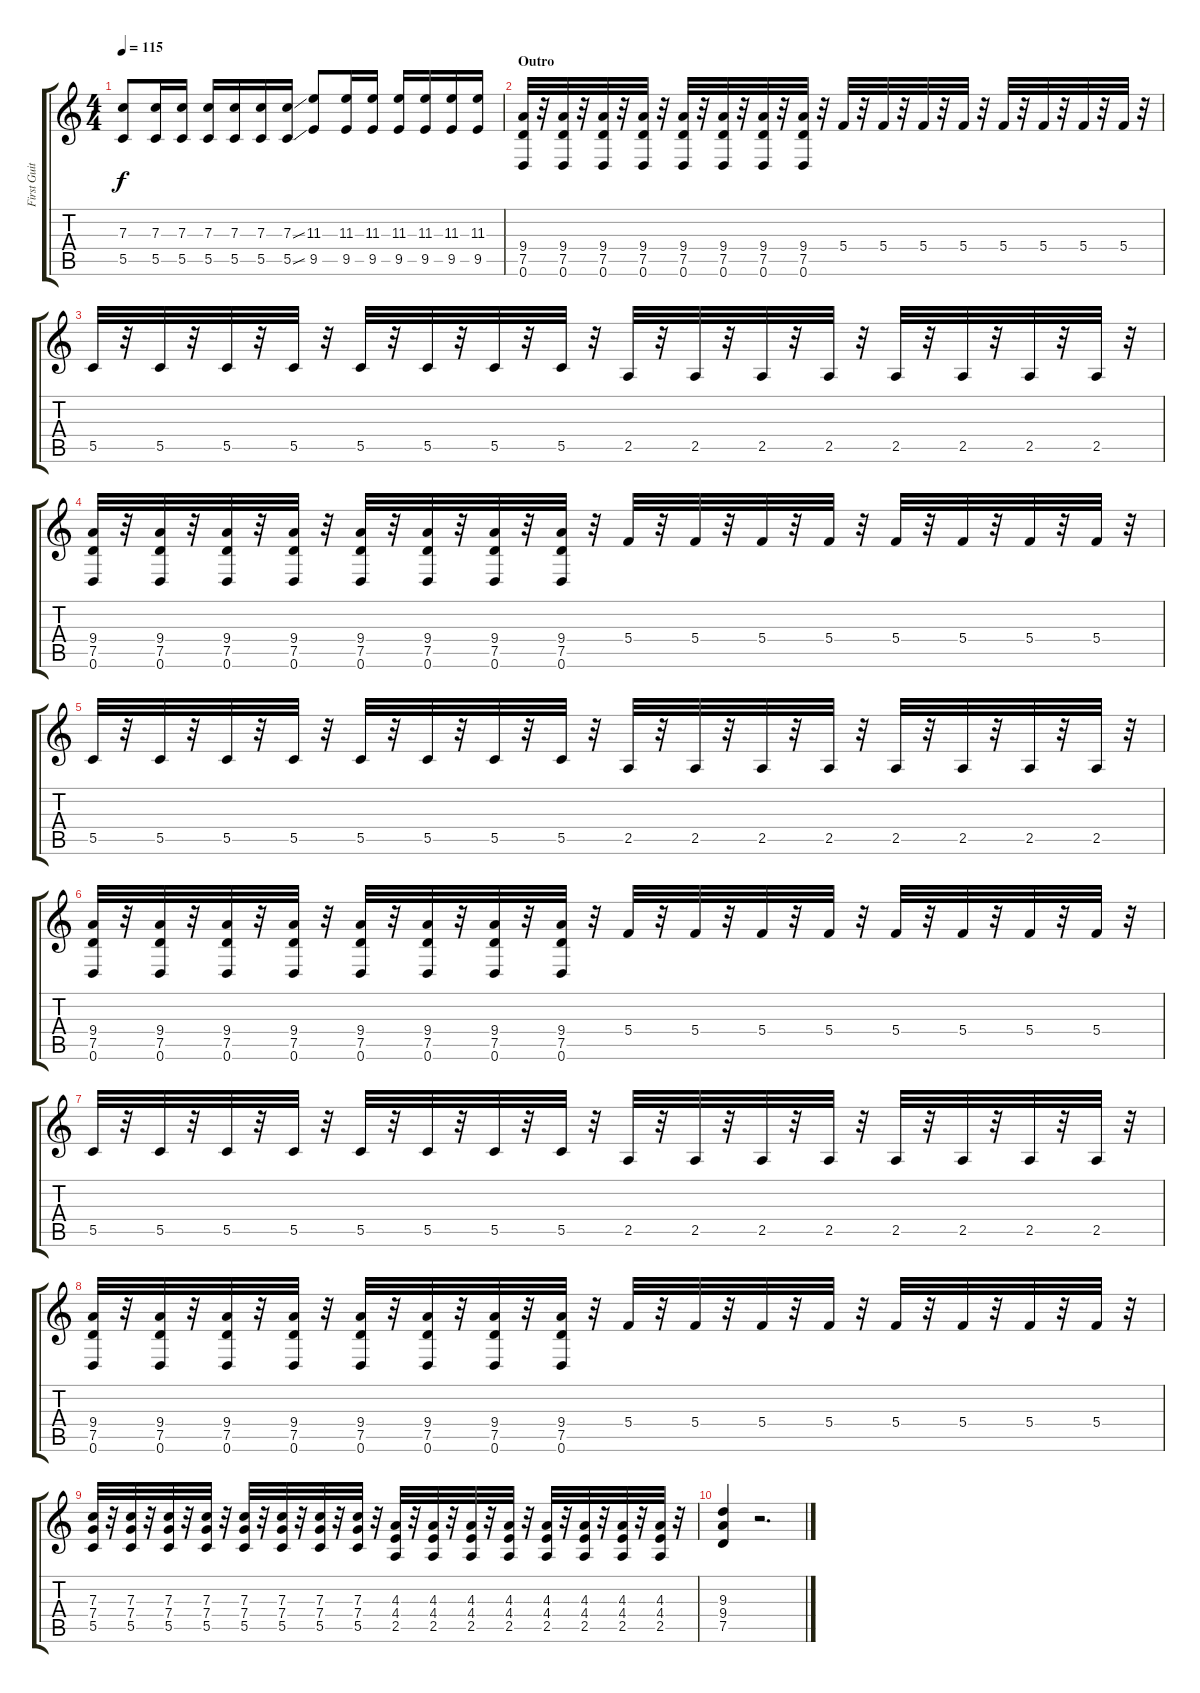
\track ("First Guitar" "First Guit") {instrument distortionguitar}
\staff {score tabs}
\tuning (D4 A3 F3 C3 G2 D2) {hide}
\ts (4 4)
\tempo 115
\clef g2
\ks c
(7.3 5.5).8{dy f} (7.3 5.5).16 (7.3 5.5).16 (7.3 5.5).16 (7.3 5.5).16 (7.3 5.5).16 (7.3{ss} 5.5{ss}).16 (11.3 9.5).8 (11.3 9.5).16 (11.3 9.5).16 (11.3 9.5).16 (11.3 9.5).16 (11.3 9.5).16 (11.3 9.5).16 |
\section ("" "Outro")
(9.4 7.5 0.6).32 r.32 (9.4 7.5 0.6).32 r.32 (9.4 7.5 0.6).32 r.32 (9.4 7.5 0.6).32 r.32 (9.4 7.5 0.6).32 r.32 (9.4 7.5 0.6).32 r.32 (9.4 7.5 0.6).32 r.32 (9.4 7.5 0.6).32 r.32 5.4.32 r.32 5.4.32 r.32 5.4.32 r.32 5.4.32 r.32 5.4.32 r.32 5.4.32 r.32 5.4.32 r.32 5.4.32 r.32 |
5.5.32 r.32 5.5.32 r.32 5.5.32 r.32 5.5.32 r.32 5.5.32 r.32 5.5.32 r.32 5.5.32 r.32 5.5.32 r.32 2.5.32 r.32 2.5.32 r.32 2.5.32 r.32 2.5.32 r.32 2.5.32 r.32 2.5.32 r.32 2.5.32 r.32 2.5.32 r.32 |
(9.4 7.5 0.6).32 r.32 (9.4 7.5 0.6).32 r.32 (9.4 7.5 0.6).32 r.32 (9.4 7.5 0.6).32 r.32 (9.4 7.5 0.6).32 r.32 (9.4 7.5 0.6).32 r.32 (9.4 7.5 0.6).32 r.32 (9.4 7.5 0.6).32 r.32 5.4.32 r.32 5.4.32 r.32 5.4.32 r.32 5.4.32 r.32 5.4.32 r.32 5.4.32 r.32 5.4.32 r.32 5.4.32 r.32 |
5.5.32 r.32 5.5.32 r.32 5.5.32 r.32 5.5.32 r.32 5.5.32 r.32 5.5.32 r.32 5.5.32 r.32 5.5.32 r.32 2.5.32 r.32 2.5.32 r.32 2.5.32 r.32 2.5.32 r.32 2.5.32 r.32 2.5.32 r.32 2.5.32 r.32 2.5.32 r.32 |
(9.4 7.5 0.6).32 r.32 (9.4 7.5 0.6).32 r.32 (9.4 7.5 0.6).32 r.32 (9.4 7.5 0.6).32 r.32 (9.4 7.5 0.6).32 r.32 (9.4 7.5 0.6).32 r.32 (9.4 7.5 0.6).32 r.32 (9.4 7.5 0.6).32 r.32 5.4.32 r.32 5.4.32 r.32 5.4.32 r.32 5.4.32 r.32 5.4.32 r.32 5.4.32 r.32 5.4.32 r.32 5.4.32 r.32 |
5.5.32 r.32 5.5.32 r.32 5.5.32 r.32 5.5.32 r.32 5.5.32 r.32 5.5.32 r.32 5.5.32 r.32 5.5.32 r.32 2.5.32 r.32 2.5.32 r.32 2.5.32 r.32 2.5.32 r.32 2.5.32 r.32 2.5.32 r.32 2.5.32 r.32 2.5.32 r.32 |
(9.4 7.5 0.6).32 r.32 (9.4 7.5 0.6).32 r.32 (9.4 7.5 0.6).32 r.32 (9.4 7.5 0.6).32 r.32 (9.4 7.5 0.6).32 r.32 (9.4 7.5 0.6).32 r.32 (9.4 7.5 0.6).32 r.32 (9.4 7.5 0.6).32 r.32 5.4.32 r.32 5.4.32 r.32 5.4.32 r.32 5.4.32 r.32 5.4.32 r.32 5.4.32 r.32 5.4.32 r.32 5.4.32 r.32 |
(7.3 7.4 5.5).32 r.32 (7.3 7.4 5.5).32 r.32 (7.3 7.4 5.5).32 r.32 (7.3 7.4 5.5).32 r.32 (7.3 7.4 5.5).32 r.32 (7.3 7.4 5.5).32 r.32 (7.3 7.4 5.5).32 r.32 (7.3 7.4 5.5).32 r.32 (4.3 4.4 2.5).32 r.32 (4.3 4.4 2.5).32 r.32 (4.3 4.4 2.5).32 r.32 (4.3 4.4 2.5).32 r.32 (4.3 4.4 2.5).32 r.32 (4.3 4.4 2.5).32 r.32 (4.3 4.4 2.5).32 r.32 (4.3 4.4 2.5).32 r.32 |
(9.3 9.4 7.5).4 r.2{d}
